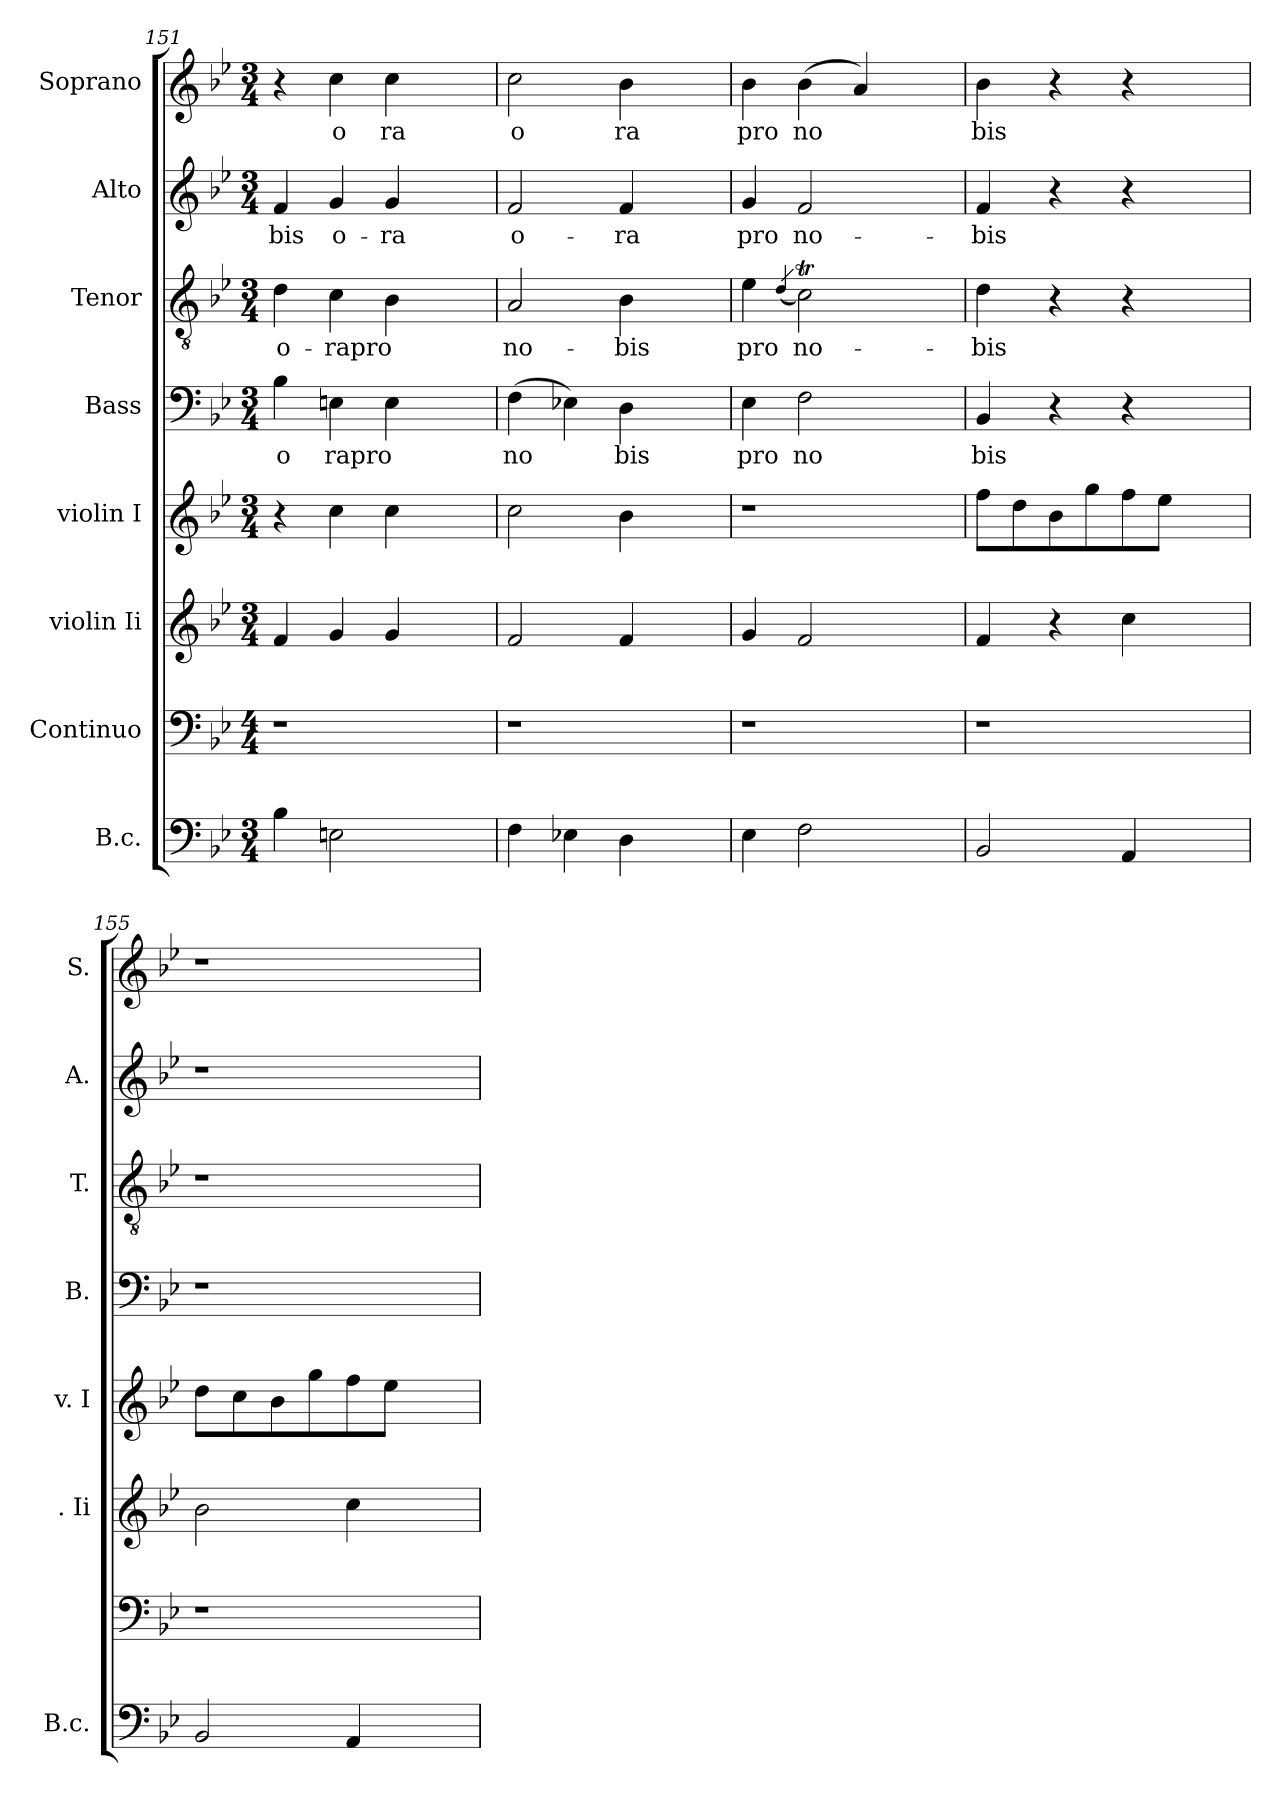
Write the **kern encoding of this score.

**kern	**kern	**kern	**kern	**kern	**text	**kern	**text	**kern	**text	**kern	**text
*part8	*part7	*part6	*part5	*part4	*part4	*part3	*part3	*part2	*part2	*part1	*part1
*staff8	*staff7	*staff6	*staff5	*staff4	*staff4	*staff3	*staff3	*staff2	*staff2	*staff1	*staff1
*I"B.c.	*I"Continuo	*I"violin Ii	*I"violin I	*I"Bass	*	*I"Tenor	*	*I"Alto	*	*I"Soprano	*
*I'B.c.	*	*I'. Ii	*I'v. I	*I'B.	*	*I'T.	*	*I'A.	*	*I'S.	*
*clefF4	*clefF4	*clefG2	*clefG2	*clefF4	*	*clefGv2	*	*clefG2	*	*clefG2	*
*k[b-e-]	*k[b-e-]	*k[b-e-]	*k[b-e-]	*k[b-e-]	*	*k[b-e-]	*	*k[b-e-]	*	*k[b-e-]	*
*B-:	*B-:	*B-:	*B-:	*B-:	*	*B-:	*	*B-:	*	*B-:	*
*M3/4	*M4/4	*M3/4	*M3/4	*M3/4	*	*M3/4	*	*M3/4	*	*M3/4	*
=151	=151	=151	=151	=151	=151	=151	=151	=151	=151	=151	=151
!	!	!	!	!	!LO:LY:b:cj	!	!LO:LY:b:cj	!	!LO:LY:b:cj	!	!
4B-\	1r	4f/	4r	4B-\	o	4d\	o-	4f/	-bis	4r	.
!	!	!	!	!	!LO:LY:b	!	!LO:LY:b	!	!LO:LY:b:cj	!	!LO:LY:b:cj
2En<\	.	4g/	4cc\	4En\	rapro	4c\	-rapro	4g/	o-	4cc\	o
!	!	!	!	!	!	!	!	!	!LO:LY:b:cj	!	!LO:LY:b:cj
.	.	4g/	4cc\	4E\	.	4B-\	.	4g/	-ra	4cc\	ra
4ryy	.	4ryy	4ryy	4ryy	.	4ryy	.	4ryy	.	4ryy	.
=152	=152	=152	=152	=152	=152	=152	=152	=152	=152	=152	=152
!	!	!	!	!	!LO:LY:b	!	!LO:LY:b:cj	!	!LO:LY:b:cj	!	!LO:LY:b:cj
4F\	1r	2f/	2cc\	(>4F\	no	2A/	no-	2f/	o-	2cc\	o
4E-X\	.	.	.	4E-X\)	.	.	.	.	.	.	.
!	!	!	!	!	!LO:LY:b:cj	!	!LO:LY:b:cj	!	!LO:LY:b:cj	!	!LO:LY:b:cj
4D\	.	4f/	4b-\	4D\	bis	4B-\	-bis	4f/	-ra	4b-\	ra
4ryy	.	4ryy	4ryy	4ryy	.	4ryy	.	4ryy	.	4ryy	.
=153	=153	=153	=153	=153	=153	=153	=153	=153	=153	=153	=153
!	!	!	!LO:N:vis=1	!	!LO:LY:b:cj	!	!LO:LY:b:cj	!	!LO:LY:b:cj	!	!LO:LY:b:cj
4E-\	1r	4g/	2.r	4E-\	pro	4e-\	pro	4g/	pro	4b-\	pro
.	.	.	.	.	.	(<4qd/	.	.	.	.	.
!	!	!	!	!	!LO:LY:b:cj	!	!LO:LY:b:cj	!	!LO:LY:b:cj	!	!LO:LY:b
2F\	.	2f/	.	2F\	no	2cT\)	no-	2f/	no-	(>4b-\	no
.	.	.	.	.	.	.	.	.	.	4a/)	.
4ryy	.	4ryy	4ryy	4ryy	.	4ryy	.	4ryy	.	4ryy	.
=154	=154	=154	=154	=154	=154	=154	=154	=154	=154	=154	=154
!	!	!	!	!	!LO:LY:b:cj	!	!LO:LY:b:cj	!	!LO:LY:b:cj	!	!LO:LY:b:cj
2BB-/	1r	4f/	8ff\L	4BB-/	bis	4d\	-bis	4f/	-bis	4b-\	bis
.	.	.	8dd\	.	.	.	.	.	.	.	.
.	.	4r	8b-\	4r	.	4r	.	4r	.	4r	.
.	.	.	8gg\	.	.	.	.	.	.	.	.
4AA/	.	4cc\	8ff\	4r	.	4r	.	4r	.	4r	.
.	.	.	8ee-\J	.	.	.	.	.	.	.	.
4ryy	.	4ryy	4ryy	4ryy	.	4ryy	.	4ryy	.	4ryy	.
=155	=155	=155	=155	=155	=155	=155	=155	=155	=155	=155	=155
!	!	!	!	!LO:N:vis=1	!	!LO:N:vis=1	!	!LO:N:vis=1	!	!LO:N:vis=1	!
2BB-/	1r	2b-\	8dd\L	2.r	.	2.r	.	2.r	.	2.r	.
.	.	.	8cc\	.	.	.	.	.	.	.	.
.	.	.	8b-\	.	.	.	.	.	.	.	.
.	.	.	8gg\	.	.	.	.	.	.	.	.
4AA/	.	4cc\	8ff\	.	.	.	.	.	.	.	.
.	.	.	8ee-\J	.	.	.	.	.	.	.	.
4ryy	.	4ryy	4ryy	4ryy	.	4ryy	.	4ryy	.	4ryy	.
=	=	=	=	=	=	=	=	=	=	=	=
*-	*-	*-	*-	*-	*-	*-	*-	*-	*-	*-	*-
